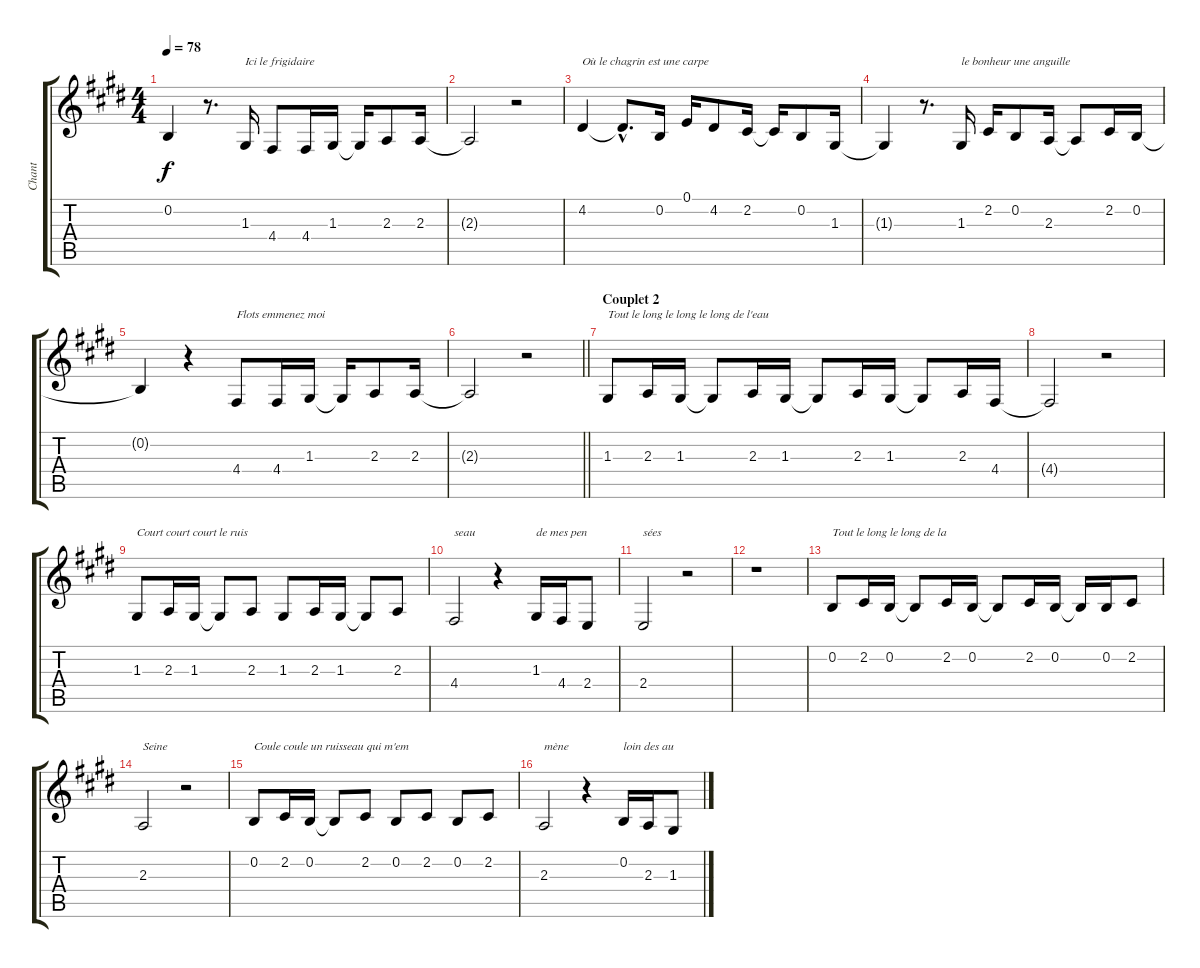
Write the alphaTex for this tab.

\track ("Chant" "Chant") {instrument tenorsax}
\staff {score tabs}
\tuning (E4 B3 G3 D3 A2 E2) {hide}
\ts (4 4)
\tempo 78
\clef g2
\ks e
0.2{t}.4{dy f} r.8{d} 1.3.16{txt "Ici le frigidaire"} 4.4.8 4.4.16 1.3.16 1.3{t}.16 2.3.8 2.3.16 |
2.3{t}.2 r.2 |
4.2.4{txt "Où le chagrin est une carpe"} 4.2{hac t}.8{d} 0.2.16 0.1.16 4.2.8 2.2.16 2.2{t}.16 0.2.8 1.3.16 |
1.3{t}.4 r.8{d} 1.3.16{txt "le bonheur une anguille"} 2.2.16 0.2.8 2.3.16 2.3{t}.8 2.2.16 0.2.16 |
0.2{t}.4 r.4 4.4.8{txt "Flots emmenez moi"} 4.4.16 1.3.16 1.3{t}.16 2.3.8 2.3.16 |
\barLineRight lightlight
2.3{t}.2 r.2 |
\section ("" "Couplet 2")
1.3.8{txt "Tout le long le long le long de l'eau"} 2.3.16 1.3.16 1.3{t}.8 2.3.16 1.3.16 1.3{t}.8 2.3.16 1.3.16 1.3{t}.8 2.3.16 4.4.16 |
4.4{t}.2 r.2 |
1.3.8{txt "Court court court le ruis"} 2.3.16 1.3.16 1.3{t}.8 2.3.8 1.3.8 2.3.16 1.3.16 1.3{t}.8 2.3.8 |
4.4.2{txt "seau"} r.4 1.3.16{txt "de mes pen"} 4.4.16 2.4.8 |
2.4.2{txt "sées"} r.2 |
r.1 |
0.2.8{txt "Tout le long le long de la"} 2.2.16 0.2.16 0.2{t}.8 2.2.16 0.2.16 0.2{t}.8 2.2.16 0.2.16 0.2{t}.16 0.2.16 2.2.8 |
2.3.2{txt "Seine"} r.2 |
0.2.8{txt "Coule coule un ruisseau qui m'em"} 2.2.16 0.2.16 0.2{t}.8 2.2.8 0.2.8 2.2.8 0.2.8 2.2.8 |
2.3.2{txt "mène"} r.4 0.2.16{txt "loin des au"} 2.3.16 1.3.8
